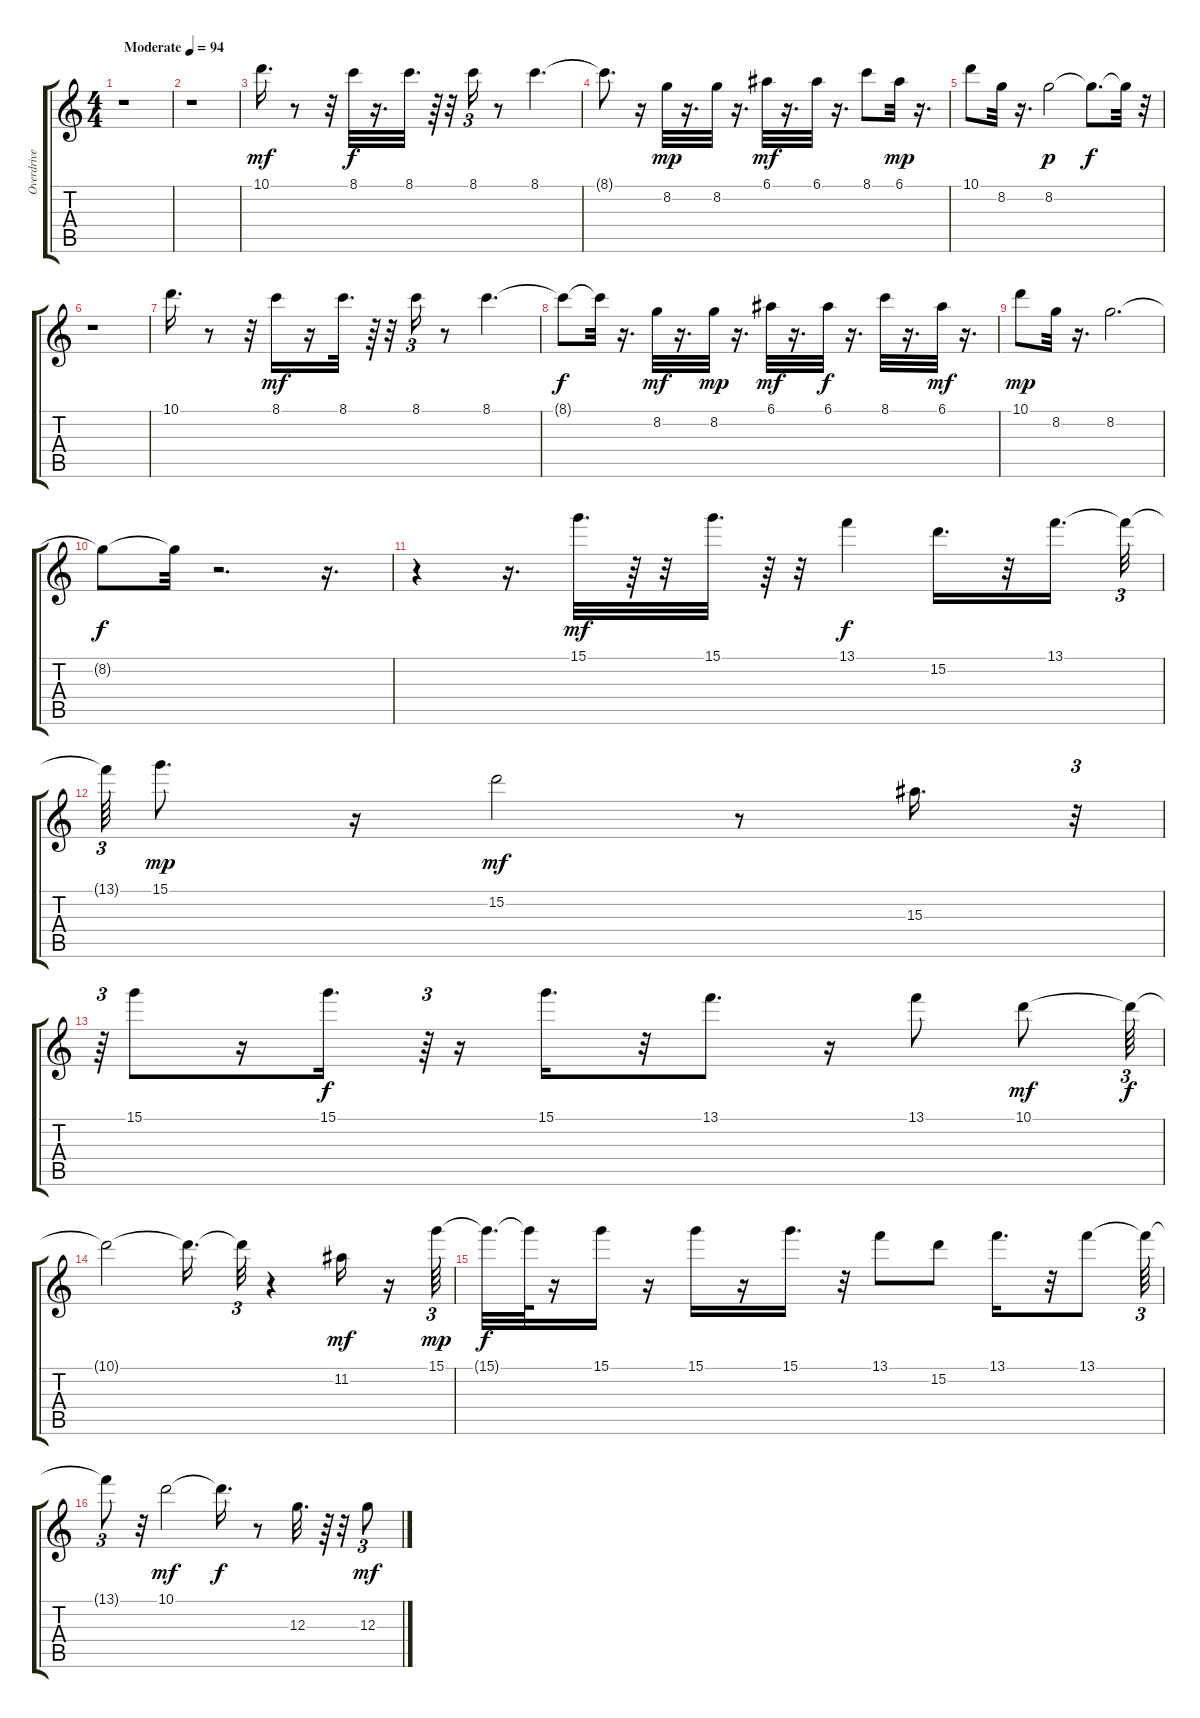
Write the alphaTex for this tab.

\track ("Overdrive" "Overdrive") {instrument overdrivenguitar}
\staff {score tabs}
\tuning (E4 B3 G3 D3 A2 E2) {hide}
\ts (4 4)
\tempo (94 "Moderate")
\clef g2
\ks c
r.1{dy mf instrument overdrivenguitar} |
r.1 |
10.1.16{d balance 8} r.8 r.32 8.1.32{dy f} r.16{d} 8.1.32{d} r.64 r.32 8.1.16{tu (3 2)} r.8 8.1.4{d} |
8.1{t}.8{d} r.16 8.2.32{dy mp} r.16{d} 8.2.32 r.16{d} 6.1.32{dy mf} r.16{d} 6.1.32 r.16{d} 8.1.8 6.1.32{dy mp} r.16{d} |
10.1.8 8.2.32 r.16{d} 8.2.2{dy p} 8.2{t}.8{d dy f} 8.2{t}.32 r.32 |
r.1 |
10.1.16{d} r.8 r.32 8.1.16{dy mf} r.16 8.1.32{d} r.64 r.32 8.1.16{tu (3 2)} r.8 8.1.4{d} |
8.1{t}.8{dy f} 8.1{t}.32 r.16{d} 8.2.32{dy mf} r.16{d} 8.2.32{dy mp} r.16{d} 6.1.32{dy mf} r.16{d} 6.1.32{dy f} r.16{d} 8.1.32 r.16{d} 6.1.32{dy mf} r.16{d} |
10.1.8{dy mp} 8.2.32 r.16{d} 8.2.2{d} |
8.2{t}.8{dy f} 8.2{t}.32 r.2{d} r.16{d} |
r.4 r.16{d} 15.1.32{d dy mf} r.64 r.32 15.1.32{d} r.64 r.32 13.1.4{dy f} 15.2.16{d} r.32 13.1.16{d} 13.1{t}.32{tu (3 2)} |
13.1{t}.64{tu (3 2)} 15.1.8{d dy mp} r.16 15.2.2{dy mf} r.8 15.3.16{d} r.32{tu (3 2)} |
r.64{tu (3 2)} 15.1.8 r.16 15.1.16{d dy f} r.64{tu (3 2)} r.16 15.1.16{d} r.32 13.1.8{d} r.16 13.1.8 10.1.8{dy mf} 10.1{t}.64{tu (3 2) dy f} |
10.1{t}.2 10.1{t}.16{d} 10.1{t}.32{tu (3 2)} r.4 11.2.16{dy mf} r.16 15.1.64{tu (3 2) dy mp} |
15.1{t}.32{d dy f} 15.1{t}.64 r.16 15.1.16 r.16 15.1.16 r.16 15.1.16{d} r.32 13.1.8 15.2.8 13.1.16{d} r.32 13.1.8 13.1{t}.64{tu (3 2)} |
13.1{t}.8{tu (3 2)} r.32 10.1.2{dy mf} 10.1{t}.16{d dy f} r.8 12.3.32{d} r.64 r.32 12.3.8{tu (3 2) dy mf}
